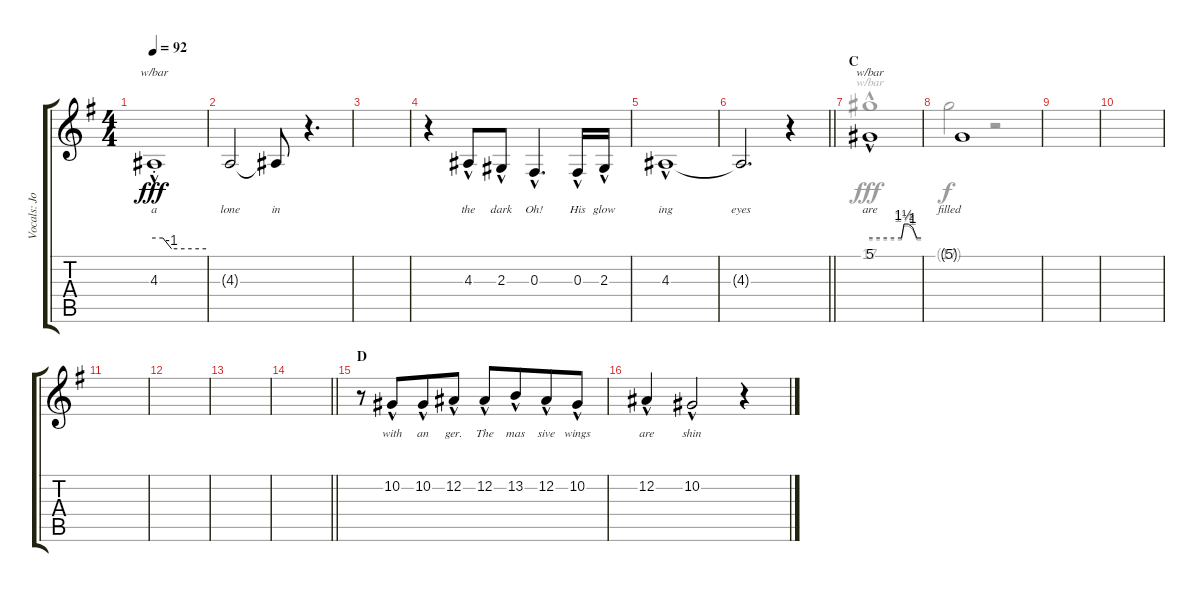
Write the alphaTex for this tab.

\track ("Vocals: Johnny" "Vocals: Jo") {instrument lead2sawtooth}
\staff {score tabs}
\tuning (Eb4 Bb3 Gb3 Db3 Ab2 Eb2) {hide}
\voice
\ts (4 4)
\tempo 92
\clef g2
\ks g
4.3{hac st}.1{tbe (custom default 0 0 10 0 20 -4 60 -4) lyrics (0 "a") lyrics (1 "") lyrics (2 "") lyrics (3 "") lyrics (4 "") dy fff} |
4.3{t}.2{lyrics (0 "lone") lyrics (1 "") lyrics (2 "") lyrics (3 "") lyrics (4 "")} 4.3{t}.8{lyrics (0 "in") lyrics (1 "") lyrics (2 "") lyrics (3 "") lyrics (4 "")} r.4{d} |
|
r.4 4.3{hac}.8{lyrics (0 "the") lyrics (1 "") lyrics (2 "") lyrics (3 "") lyrics (4 "")} 2.3{hac}.8{lyrics (0 "dark") lyrics (1 "") lyrics (2 "") lyrics (3 "") lyrics (4 "")} 0.3{hac}.4{d lyrics (0 "Oh!") lyrics (1 "") lyrics (2 "") lyrics (3 "") lyrics (4 "")} 0.3{hac}.16{lyrics (0 "His") lyrics (1 "") lyrics (2 "") lyrics (3 "") lyrics (4 "")} 2.3{hac}.16{lyrics (0 "glow") lyrics (1 "") lyrics (2 "") lyrics (3 "") lyrics (4 "")} |
4.3{hac}.1{lyrics (0 "ing") lyrics (1 "") lyrics (2 "") lyrics (3 "") lyrics (4 "")} |
\barLineRight lightlight
4.3{t}.2{d lyrics (0 "eyes") lyrics (1 "") lyrics (2 "") lyrics (3 "") lyrics (4 "")} r.4 |
\section ("" "C")
5.1{hac}.1{tbe (custom default 0 0 37 0 40 6 45 6 50 4 55 0 60 0) lyrics (0 "are") lyrics (1 "") lyrics (2 "") lyrics (3 "") lyrics (4 "")} |
5.1{t}.1{lyrics (0 "filled") lyrics (1 "") lyrics (2 "") lyrics (3 "") lyrics (4 "")} |
|
|
|
|
|
\barLineRight lightlight
|
\section ("" "D")
r.8 10.2{hac}.8{lyrics (0 "with") lyrics (1 "") lyrics (2 "") lyrics (3 "") lyrics (4 "") beam merge} 10.2{hac}.8{lyrics (0 "an") lyrics (1 "") lyrics (2 "") lyrics (3 "") lyrics (4 "")} 12.2{hac}.8{lyrics (0 "ger.") lyrics (1 "") lyrics (2 "") lyrics (3 "") lyrics (4 "")} 12.2{hac}.8{lyrics (0 "The") lyrics (1 "") lyrics (2 "") lyrics (3 "") lyrics (4 "")} 13.2{hac}.8{lyrics (0 "mas") lyrics (1 "") lyrics (2 "") lyrics (3 "") lyrics (4 "") beam merge} 12.2{hac}.8{lyrics (0 "sive") lyrics (1 "") lyrics (2 "") lyrics (3 "") lyrics (4 "")} 10.2{hac}.8{lyrics (0 "wings") lyrics (1 "") lyrics (2 "") lyrics (3 "") lyrics (4 "")} |
12.2{hac}.4{lyrics (0 "are") lyrics (1 "") lyrics (2 "") lyrics (3 "") lyrics (4 "")} 10.2{hac}.2{lyrics (0 "shin") lyrics (1 "") lyrics (2 "") lyrics (3 "") lyrics (4 "")} r.4
\voice
\clef g2
\ottava regular
\simile none
\ks g
|
|
|
|
|
\barLineRight lightlight
|
17.1{hac}.1{tbe (custom default 0 0 37 0 40 6 45 6 50 4 55 0 60 0)} |
17.1{t}.2{dy f} r.2 |
|
|
|
|
|
\barLineRight lightlight
|
|
